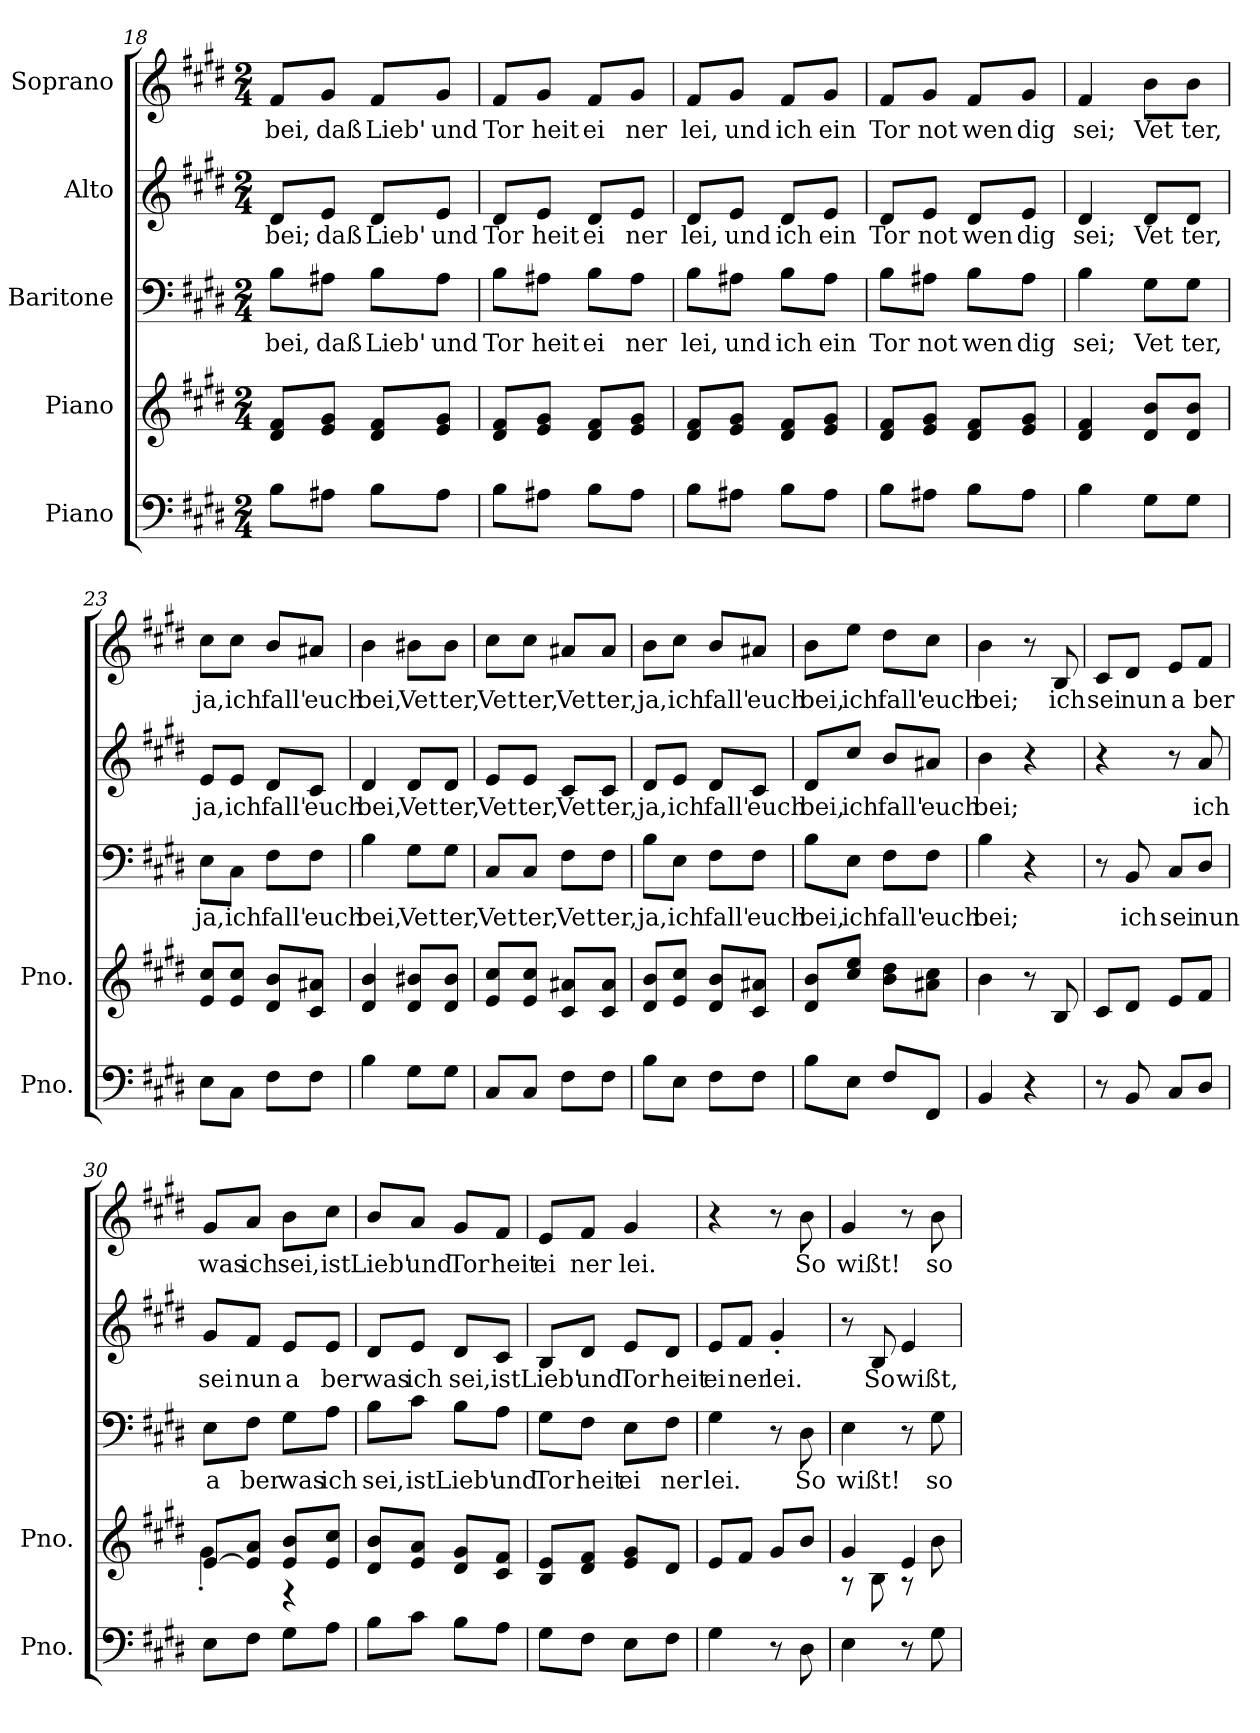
**kern	**kern	**kern	**text	**kern	**text	**kern	**text
*part5	*part4	*part3	*part3	*part2	*part2	*part1	*part1
*staff5	*staff4	*staff3	*staff3	*staff2	*staff2	*staff1	*staff1
*I"Piano	*I"Piano	*I"Baritone	*	*I"Alto	*	*I"Soprano	*
*I'Pno.	*I'Pno.	*	*	*	*	*	*
*clefF4	*clefG2	*clefF4	*	*clefG2	*	*clefG2	*
*k[f#c#g#d#]	*k[f#c#g#d#]	*k[f#c#g#d#]	*	*k[f#c#g#d#]	*	*k[f#c#g#d#]	*
*M2/4	*M2/4	*M2/4	*	*M2/4	*	*M2/4	*
=18	=18	=18	=18	=18	=18	=18	=18
!	!	!	!LO:LY:b	!	!LO:LY:b	!	!LO:LY:b
8B\L	8d#/ 8f#/L	8B\L	bei,	8d#/L	bei;	8f#/L	bei,
!	!	!	!LO:LY:b	!	!LO:LY:b	!	!LO:LY:b
8A#X\J	8e/ 8g#/J	8A#X\J	daß	8e/J	daß	8g#/J	daß
!	!	!	!LO:LY:b	!	!LO:LY:b	!	!LO:LY:b
8B\L	8d#/ 8f#/L	8B\L	Lieb'	8d#/L	Lieb'	8f#/L	Lieb'
!	!	!	!LO:LY:b	!	!LO:LY:b	!	!LO:LY:b
8A#\J	8e/ 8g#/J	8A#\J	und	8e/J	und	8g#/J	und
=19	=19	=19	=19	=19	=19	=19	=19
!	!	!	!LO:LY:b	!	!LO:LY:b	!	!LO:LY:b
8B\L	8d#/ 8f#/L	8B\L	Tor	8d#/L	Tor	8f#/L	Tor
!	!	!	!LO:LY:b	!	!LO:LY:b	!	!LO:LY:b
8A#X\J	8e/ 8g#/J	8A#X\J	heit	8e/J	heit	8g#/J	heit
!	!	!	!LO:LY:b	!	!LO:LY:b	!	!LO:LY:b
8B\L	8d#/ 8f#/L	8B\L	ei	8d#/L	ei	8f#/L	ei
!	!	!	!LO:LY:b	!	!LO:LY:b	!	!LO:LY:b
8A#\J	8e/ 8g#/J	8A#\J	ner	8e/J	ner	8g#/J	ner
!!LO:LB:g=z
=20	=20	=20	=20	=20	=20	=20	=20
!	!	!	!LO:LY:b	!	!LO:LY:b	!	!LO:LY:b
8B\L	8d#/ 8f#/L	8B\L	lei,	8d#/L	lei,	8f#/L	lei,
!	!	!	!LO:LY:b	!	!LO:LY:b	!	!LO:LY:b
8A#X\J	8e/ 8g#/J	8A#X\J	und	8e/J	und	8g#/J	und
!	!	!	!LO:LY:b	!	!LO:LY:b	!	!LO:LY:b
8B\L	8d#/ 8f#/L	8B\L	ich	8d#/L	ich	8f#/L	ich
!	!	!	!LO:LY:b	!	!LO:LY:b	!	!LO:LY:b
8A#\J	8e/ 8g#/J	8A#\J	ein	8e/J	ein	8g#/J	ein
=21	=21	=21	=21	=21	=21	=21	=21
!	!	!	!LO:LY:b	!	!LO:LY:b	!	!LO:LY:b
8B\L	8d#/ 8f#/L	8B\L	Tor	8d#/L	Tor	8f#/L	Tor
!	!	!	!LO:LY:b	!	!LO:LY:b	!	!LO:LY:b
8A#X\J	8e/ 8g#/J	8A#X\J	not	8e/J	not	8g#/J	not
!	!	!	!LO:LY:b	!	!LO:LY:b	!	!LO:LY:b
8B\L	8d#/ 8f#/L	8B\L	wen	8d#/L	wen	8f#/L	wen
!	!	!	!LO:LY:b	!	!LO:LY:b	!	!LO:LY:b
8A#\J	8e/ 8g#/J	8A#\J	dig	8e/J	dig	8g#/J	dig
=22	=22	=22	=22	=22	=22	=22	=22
!	!	!	!LO:LY:b	!	!LO:LY:b	!	!LO:LY:b
4B\	4d#/ 4f#/	4B\	sei;	4d#/	sei;	4f#/	sei;
!	!	!	!LO:LY:b	!	!LO:LY:b	!	!LO:LY:b
8G#\L	8d#/ 8b/L	8G#\L	Vet	8d#/L	Vet	8b\L	Vet
!	!	!	!LO:LY:b	!	!LO:LY:b	!	!LO:LY:b
8G#\J	8d#/ 8b/J	8G#\J	ter,	8d#/J	ter,	8b\J	ter,
=23	=23	=23	=23	=23	=23	=23	=23
!	!	!	!LO:LY:b	!	!LO:LY:b	!	!LO:LY:b
8E\L	8e/ 8cc#/L	8E\L	ja,	8e/L	ja,	8cc#\L	ja,
!	!	!	!LO:LY:b	!	!LO:LY:b	!	!LO:LY:b
8C#\J	8e/ 8cc#/J	8C#\J	ich	8e/J	ich	8cc#\J	ich
!	!	!	!LO:LY:b	!	!LO:LY:b	!	!LO:LY:b
8F#\L	8d#/ 8b/L	8F#\L	fall'	8d#/L	fall'	8b/L	fall'
!	!	!	!LO:LY:b	!	!LO:LY:b	!	!LO:LY:b
8F#\J	8c#/ 8a#X/J	8F#\J	euch	8c#/J	euch	8a#X/J	euch
=24	=24	=24	=24	=24	=24	=24	=24
!	!	!	!LO:LY:b	!	!LO:LY:b	!	!LO:LY:b
4B\	4d#/ 4b/	4B\	bei,	4d#/	bei,	4b\	bei,
!	!	!	!LO:LY:b	!	!LO:LY:b	!	!LO:LY:b
8G#\L	8d#/ 8b#X/L	8G#\L	Vet	8d#/L	Vet	8b#X\L	Vet
!	!	!	!LO:LY:b	!	!LO:LY:b	!	!LO:LY:b
8G#\J	8d#/ 8b#/J	8G#\J	ter,	8d#/J	ter,	8b#\J	ter,
=25	=25	=25	=25	=25	=25	=25	=25
!	!	!	!LO:LY:b	!	!LO:LY:b	!	!LO:LY:b
8C#/L	8e/ 8cc#/L	8C#/L	Vet	8e/L	Vet	8cc#\L	Vet
!	!	!	!LO:LY:b	!	!LO:LY:b	!	!LO:LY:b
8C#/J	8e/ 8cc#/J	8C#/J	ter,	8e/J	ter,	8cc#\J	ter,
!	!	!	!LO:LY:b	!	!LO:LY:b	!	!LO:LY:b
8F#\L	8c#/ 8a#X/L	8F#\L	Vet	8c#/L	Vet	8a#X/L	Vet
!	!	!	!LO:LY:b	!	!LO:LY:b	!	!LO:LY:b
8F#\J	8c#/ 8a#/J	8F#\J	ter,	8c#/J	ter,	8a#/J	ter,
=26	=26	=26	=26	=26	=26	=26	=26
!	!	!	!LO:LY:b	!	!LO:LY:b	!	!LO:LY:b
8B\L	8d#/ 8b/L	8B\L	ja,	8d#/L	ja,	8b\L	ja,
!	!	!	!LO:LY:b	!	!LO:LY:b	!	!LO:LY:b
8E\J	8e/ 8cc#/J	8E\J	ich	8e/J	ich	8cc#\J	ich
!	!	!	!LO:LY:b	!	!LO:LY:b	!	!LO:LY:b
8F#\L	8d#/ 8b/L	8F#\L	fall'	8d#/L	fall'	8b/L	fall'
!	!	!	!LO:LY:b	!	!LO:LY:b	!	!LO:LY:b
8F#\J	8c#/ 8a#X/J	8F#\J	euch	8c#/J	euch	8a#X/J	euch
!!LO:PB:g=z
=27	=27	=27	=27	=27	=27	=27	=27
!	!	!	!LO:LY:b	!	!LO:LY:b	!	!LO:LY:b
8B\L	8d#/ 8b/L	8B\L	bei,	8d#/L	bei,	8b\L	bei,
!	!	!	!LO:LY:b	!	!LO:LY:b	!	!LO:LY:b
8E\J	8cc#/ 8ee/J	8E\J	ich	8cc#/J	ich	8ee\J	ich
!	!	!	!LO:LY:b	!	!LO:LY:b	!	!LO:LY:b
8F#/L	8b\ 8dd#\L	8F#\L	fall'	8b/L	fall'	8dd#\L	fall'
!	!	!	!LO:LY:b	!	!LO:LY:b	!	!LO:LY:b
8FF#/J	8a#X\ 8cc#\J	8F#\J	euch	8a#X/J	euch	8cc#\J	euch
=28	=28	=28	=28	=28	=28	=28	=28
!	!	!	!LO:LY:b	!	!LO:LY:b	!	!LO:LY:b
4BB/	4b\	4B\	bei;	4b\	bei;	4b\	bei;
4r	8r	4r	.	4r	.	8r	.
!	!	!	!	!	!	!	!LO:LY:b
.	8B/	.	.	.	.	8B/	ich
=29	=29	=29	=29	=29	=29	=29	=29
!	!	!	!	!	!	!	!LO:LY:b
8r	8c#/L	8r	.	4r	.	8c#/L	sei
!	!	!	!LO:LY:b	!	!	!	!LO:LY:b
8BB/	8d#/J	8BB/	ich	.	.	8d#/J	nun
!	!	!	!LO:LY:b	!	!	!	!LO:LY:b
8C#/L	8e/L	8C#/L	sei	8r	.	8e/L	a
!	!	!	!LO:LY:b	!	!LO:LY:b	!	!LO:LY:b
8D#/J	8f#/J	8D#/J	nun	8a/	ich	8f#/J	ber
=30	=30	=30	=30	=30	=30	=30	=30
*	*^	*	*	*	*	*	*
!	!	!	!	!LO:LY:b	!	!LO:LY:b	!	!LO:LY:b
8E\L	[8e/L	4g#'\	8E\L	a	8g#/L	sei	8g#/L	was
!	!	!	!	!LO:LY:b	!	!LO:LY:b	!	!LO:LY:b
8F#\J	8e]/ 8a/J	.	8F#\J	ber	8f#/J	nun	8a/J	ich
!	!	!	!	!LO:LY:b	!	!LO:LY:b	!	!LO:LY:b
8G#\L	8e/ 8b/L	4r	8G#\L	was	8e/L	a	8b\L	sei,
!	!	!	!	!LO:LY:b	!	!LO:LY:b	!	!LO:LY:b
8A\J	8e/ 8cc#/J	.	8A\J	ich	8e/J	ber	8cc#\J	ist
*	*v	*v	*	*	*	*	*	*
=31	=31	=31	=31	=31	=31	=31	=31
!	!	!	!LO:LY:b	!	!LO:LY:b	!	!LO:LY:b
8B\L	8d#/ 8b/L	8B\L	sei,	8d#/L	was	8b/L	Lieb'
!	!	!	!LO:LY:b	!	!LO:LY:b	!	!LO:LY:b
8c#\J	8e/ 8a/J	8c#\J	ist	8e/J	ich	8a/J	und
!	!	!	!LO:LY:b	!	!LO:LY:b	!	!LO:LY:b
8B\L	8d#/ 8g#/L	8B\L	Lieb'	8d#/L	sei,	8g#/L	Tor
!	!	!	!LO:LY:b	!	!LO:LY:b	!	!LO:LY:b
8A\J	8c#/ 8f#/J	8A\J	und	8c#/J	ist	8f#/J	heit
=32	=32	=32	=32	=32	=32	=32	=32
!	!	!	!LO:LY:b	!	!LO:LY:b	!	!LO:LY:b
8G#\L	8B/ 8e/L	8G#\L	Tor	8B/L	Lieb'	8e/L	ei
!	!	!	!LO:LY:b	!	!LO:LY:b	!	!LO:LY:b
8F#\J	8d#/ 8f#/J	8F#\J	heit	8d#/J	und	8f#/J	ner
!	!	!	!LO:LY:b	!	!LO:LY:b	!	!LO:LY:b
8E\L	8e/ 8g#/L	8E\L	ei	8e/L	Tor	4g#/	lei.
!	!	!	!LO:LY:b	!	!LO:LY:b	!	!
8F#\J	8d#/J	8F#\J	ner	8d#/J	heit	.	.
!!LO:LB:g=z
=33	=33	=33	=33	=33	=33	=33	=33
!	!	!	!LO:LY:b	!	!LO:LY:b	!	!
4G#\	8e/L	4G#\	lei.	8e/L	ei	4r	.
!	!	!	!	!	!LO:LY:b	!	!
.	8f#/J	.	.	8f#/J	ner	.	.
!	!	!	!	!	!LO:LY:b	!	!
8r	8g#/L	8r	.	4g#'/	lei.	8r	.
!	!	!	!LO:LY:b	!	!	!	!LO:LY:b
8D#\	8b/J	8D#\	So	.	.	8b\	So
=34	=34	=34	=34	=34	=34	=34	=34
*	*^	*	*	*	*	*	*
!	!	!	!	!LO:LY:b	!	!	!	!LO:LY:b
4E\	4g#/	8r	4E\	wißt!	8r	.	4g#/	wißt!
!	!	!	!	!	!	!LO:LY:b	!	!
.	.	8B\	.	.	8B/	So	.	.
!	!	!	!	!	!	!LO:LY:b	!	!
8r	4e/	8r	8r	.	4e/	wißt,	8r	.
!	!	!	!	!LO:LY:b	!	!	!	!LO:LY:b
8G#\	.	8b\	8G#\	so	.	.	8b\	so
*	*v	*v	*	*	*	*	*	*
=	=	=	=	=	=	=	=
*-	*-	*-	*-	*-	*-	*-	*-
